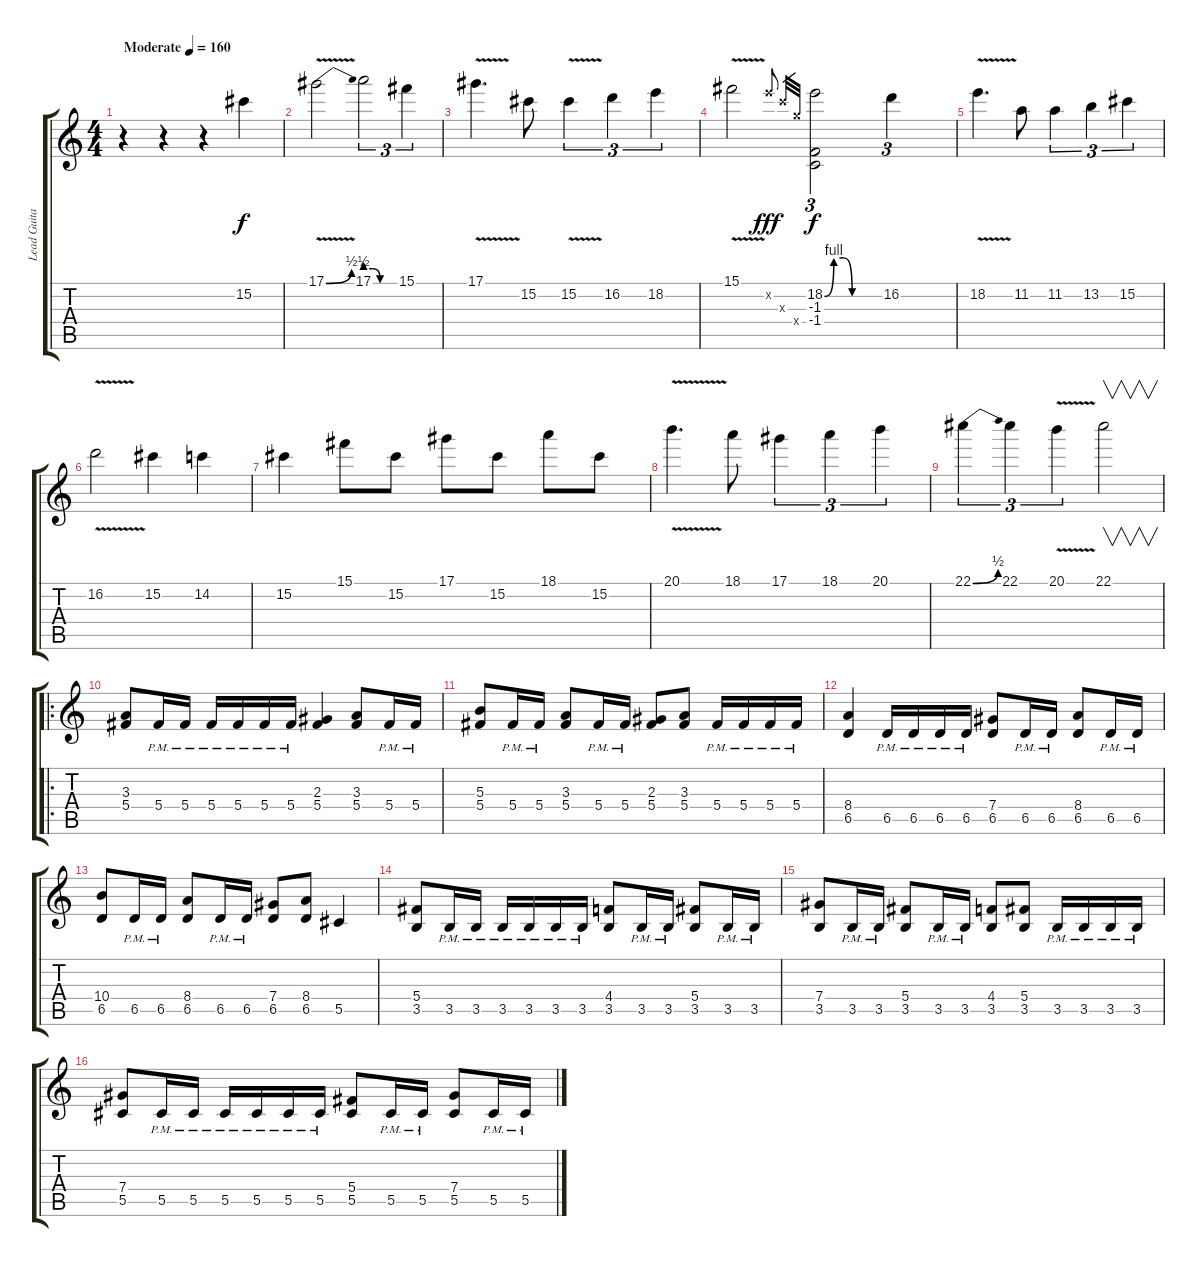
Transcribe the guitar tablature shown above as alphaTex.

\track ("Lead Guitar" "Lead Guita") {instrument distortionguitar}
\staff {score tabs}
\tuning (Eb4 Bb3 Gb3 Db3 Ab2 Eb2) {hide}
\ts (4 4)
\tempo (160 "Moderate")
\clef g2
\ks c
r.4{dy f instrument distortionguitar} r.4 r.4 15.2.4 |
17.1{be (bend 0 0 60 2) v}.2 17.1{be (custom 0 2 15 2 30 0 60 0)}.2{tu (3 2)} 15.1.4{tu (3 2)} |
17.1{v}.4{d} 15.2.8 15.2{v}.4{tu (3 2)} 16.2.4{tu (3 2)} 18.2.4{tu (3 2)} |
15.1{v}.2 18.2{x}.32{gr onbeat dy fff} 18.3{x}.32{gr} 18.4{x}.32{gr} (18.2{be (custom 0 0 10 4 20 4 30 0 60 0)} -1.3 -1.4).2{tu (3 2) dy f} 16.2.4{tu (3 2)} |
18.2{v}.4{d} 11.2.8 11.2.4{tu (3 2)} 13.2.4{tu (3 2)} 15.2.4{tu (3 2)} |
16.2{v}.2 15.2.4 14.2.4 |
15.2.4 15.1.8 15.2.8 17.1.8 15.2.8 18.1.8 15.2.8 |
20.1{v}.4{d} 18.1.8 17.1.4{tu (3 2)} 18.1.4{tu (3 2)} 20.1.4{tu (3 2)} |
22.1{be (bend 0 0 60 2)}.4{tu (3 2)} 22.1.4{tu (3 2)} 20.1{v}.4{tu (3 2)} 22.1.2{v} |
\ro
(3.3 5.4).8 5.4{pm}.16 5.4{pm}.16 5.4{pm}.16 5.4{pm}.16 5.4{pm}.16 5.4{pm}.16 (2.3 5.4).4 (3.3 5.4).8 5.4{pm}.16 5.4{pm}.16 |
(5.3 5.4).8 5.4{pm}.16 5.4{pm}.16 (3.3 5.4).8 5.4{pm}.16 5.4{pm}.16 (2.3 5.4).8 (3.3 5.4).8 5.4{pm}.16 5.4{pm}.16 5.4{pm}.16 5.4{pm}.16 |
(8.4 6.5).4 6.5{pm}.16 6.5{pm}.16 6.5{pm}.16 6.5{pm}.16 (7.4 6.5).8 6.5{pm}.16 6.5{pm}.16 (8.4 6.5).8 6.5{pm}.16 6.5{pm}.16 |
(10.4 6.5).8 6.5{pm}.16 6.5{pm}.16 (8.4 6.5).8 6.5{pm}.16 6.5{pm}.16 (7.4 6.5).8 (8.4 6.5).8 5.5.4 |
(5.4 3.5).8 3.5{pm}.16 3.5{pm}.16 3.5{pm}.16 3.5{pm}.16 3.5{pm}.16 3.5{pm}.16 (4.4 3.5).8 3.5{pm}.16 3.5{pm}.16 (5.4 3.5).8 3.5{pm}.16 3.5{pm}.16 |
(7.4 3.5).8 3.5{pm}.16 3.5{pm}.16 (5.4 3.5).8 3.5{pm}.16 3.5{pm}.16 (4.4 3.5).8 (5.4 3.5).8 3.5{pm}.16 3.5{pm}.16 3.5{pm}.16 3.5{pm}.16 |
(7.4 5.5).8 5.5{pm}.16 5.5{pm}.16 5.5{pm}.16 5.5{pm}.16 5.5{pm}.16 5.5{pm}.16 (5.4 5.5).8 5.5{pm}.16 5.5{pm}.16 (7.4 5.5).8 5.5{pm}.16 5.5{pm}.16
